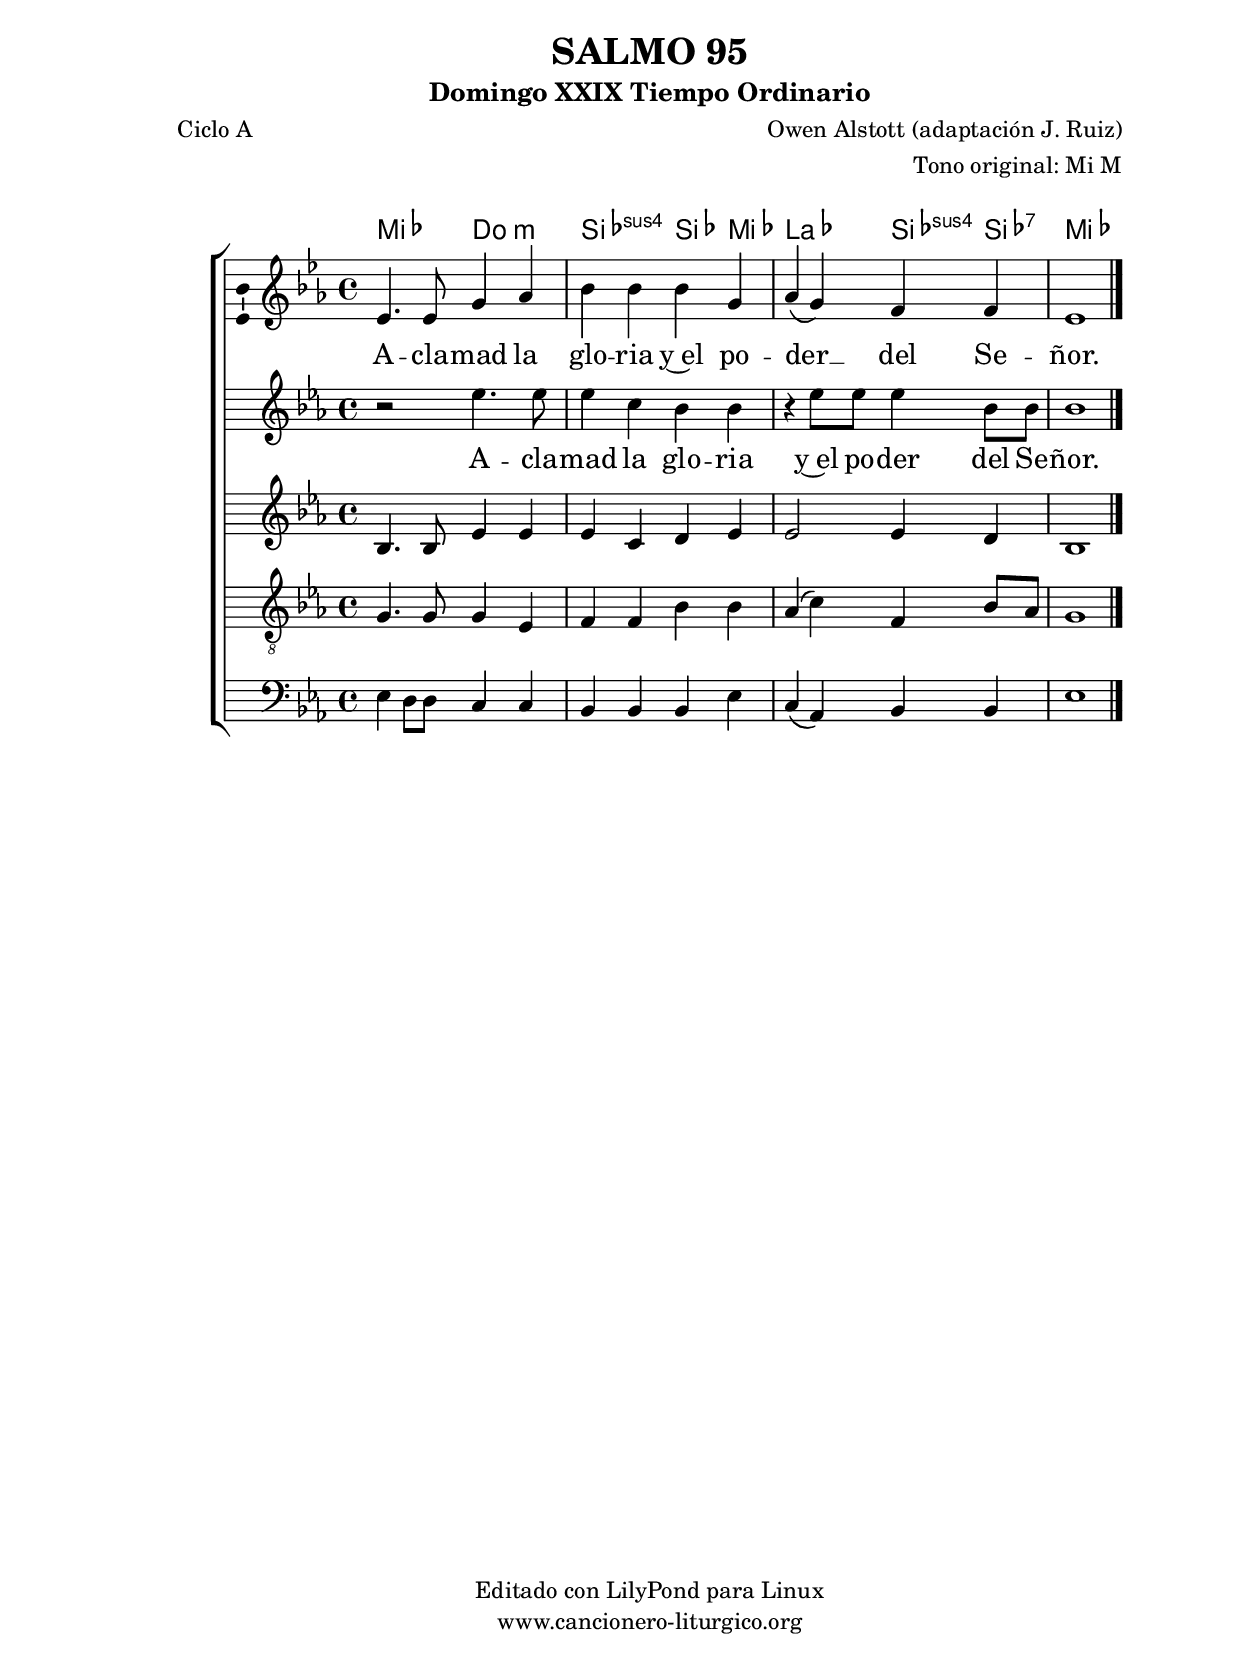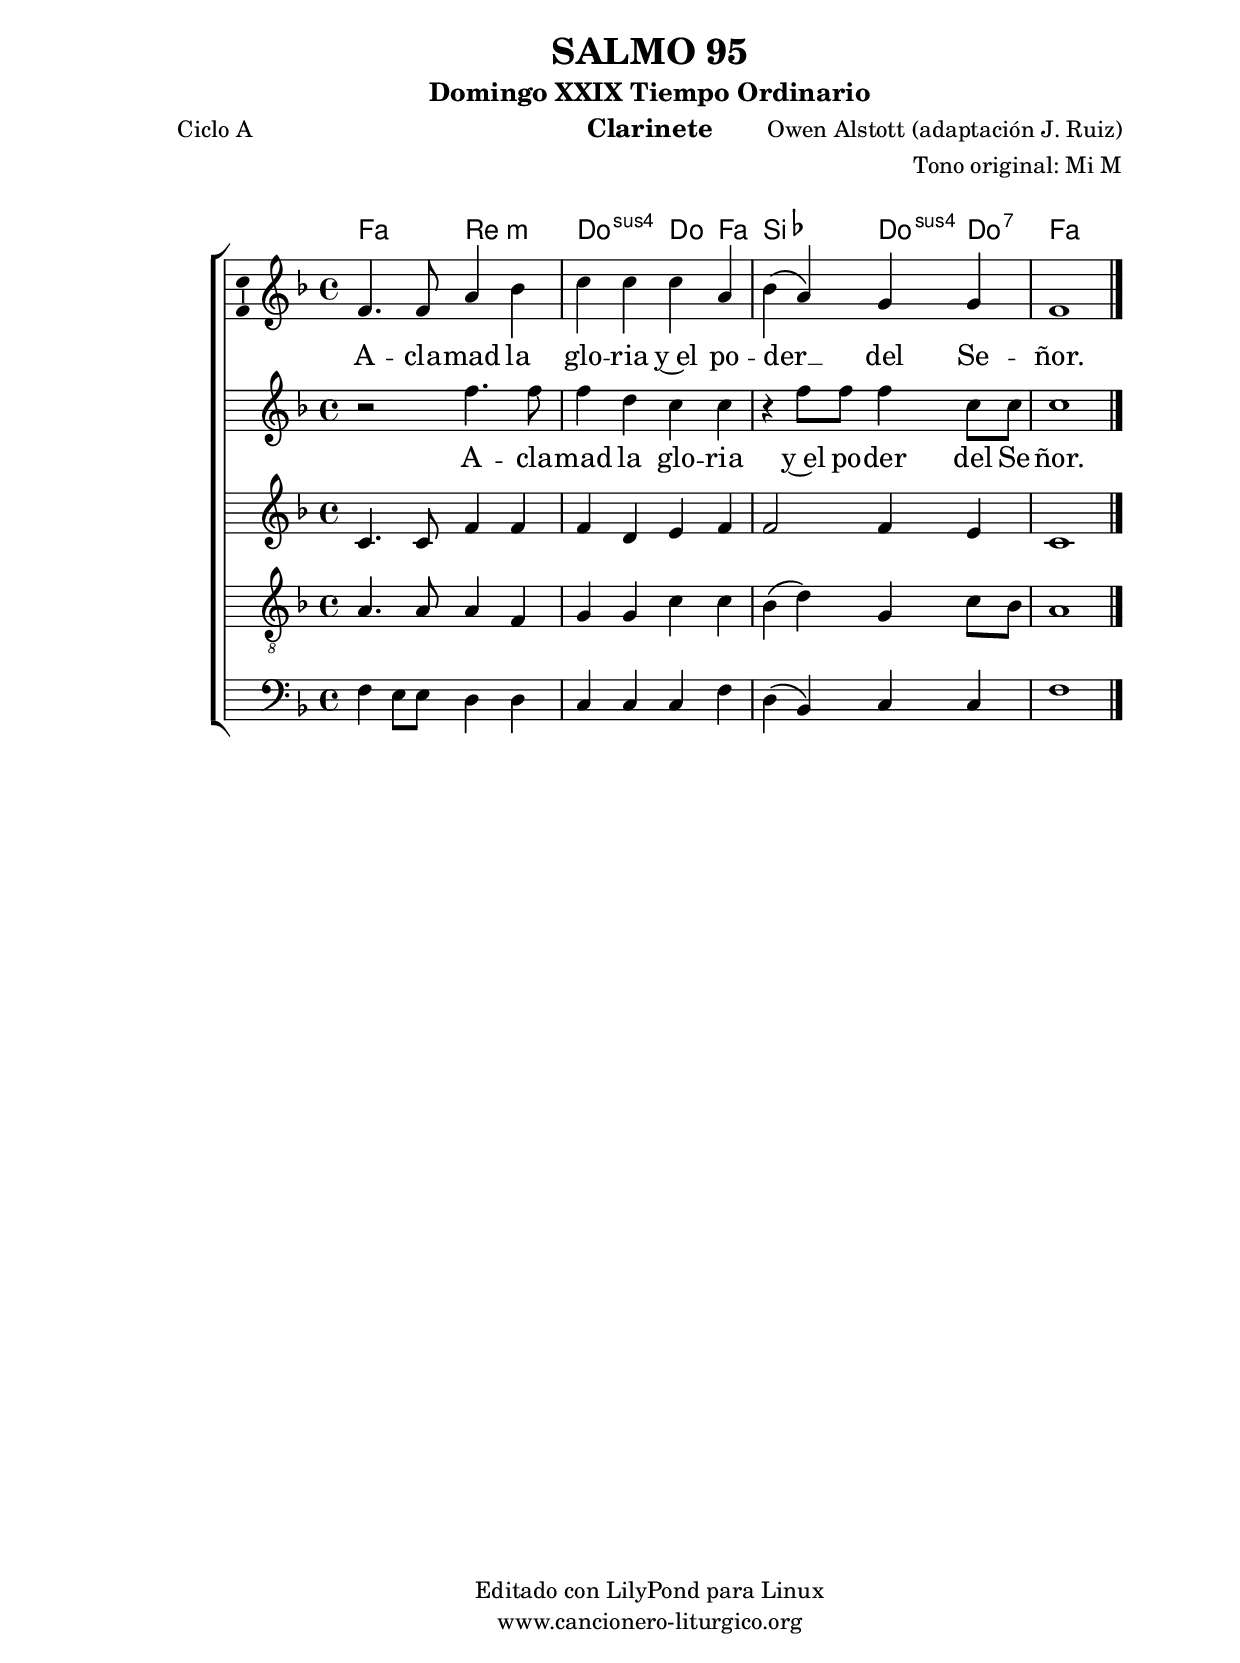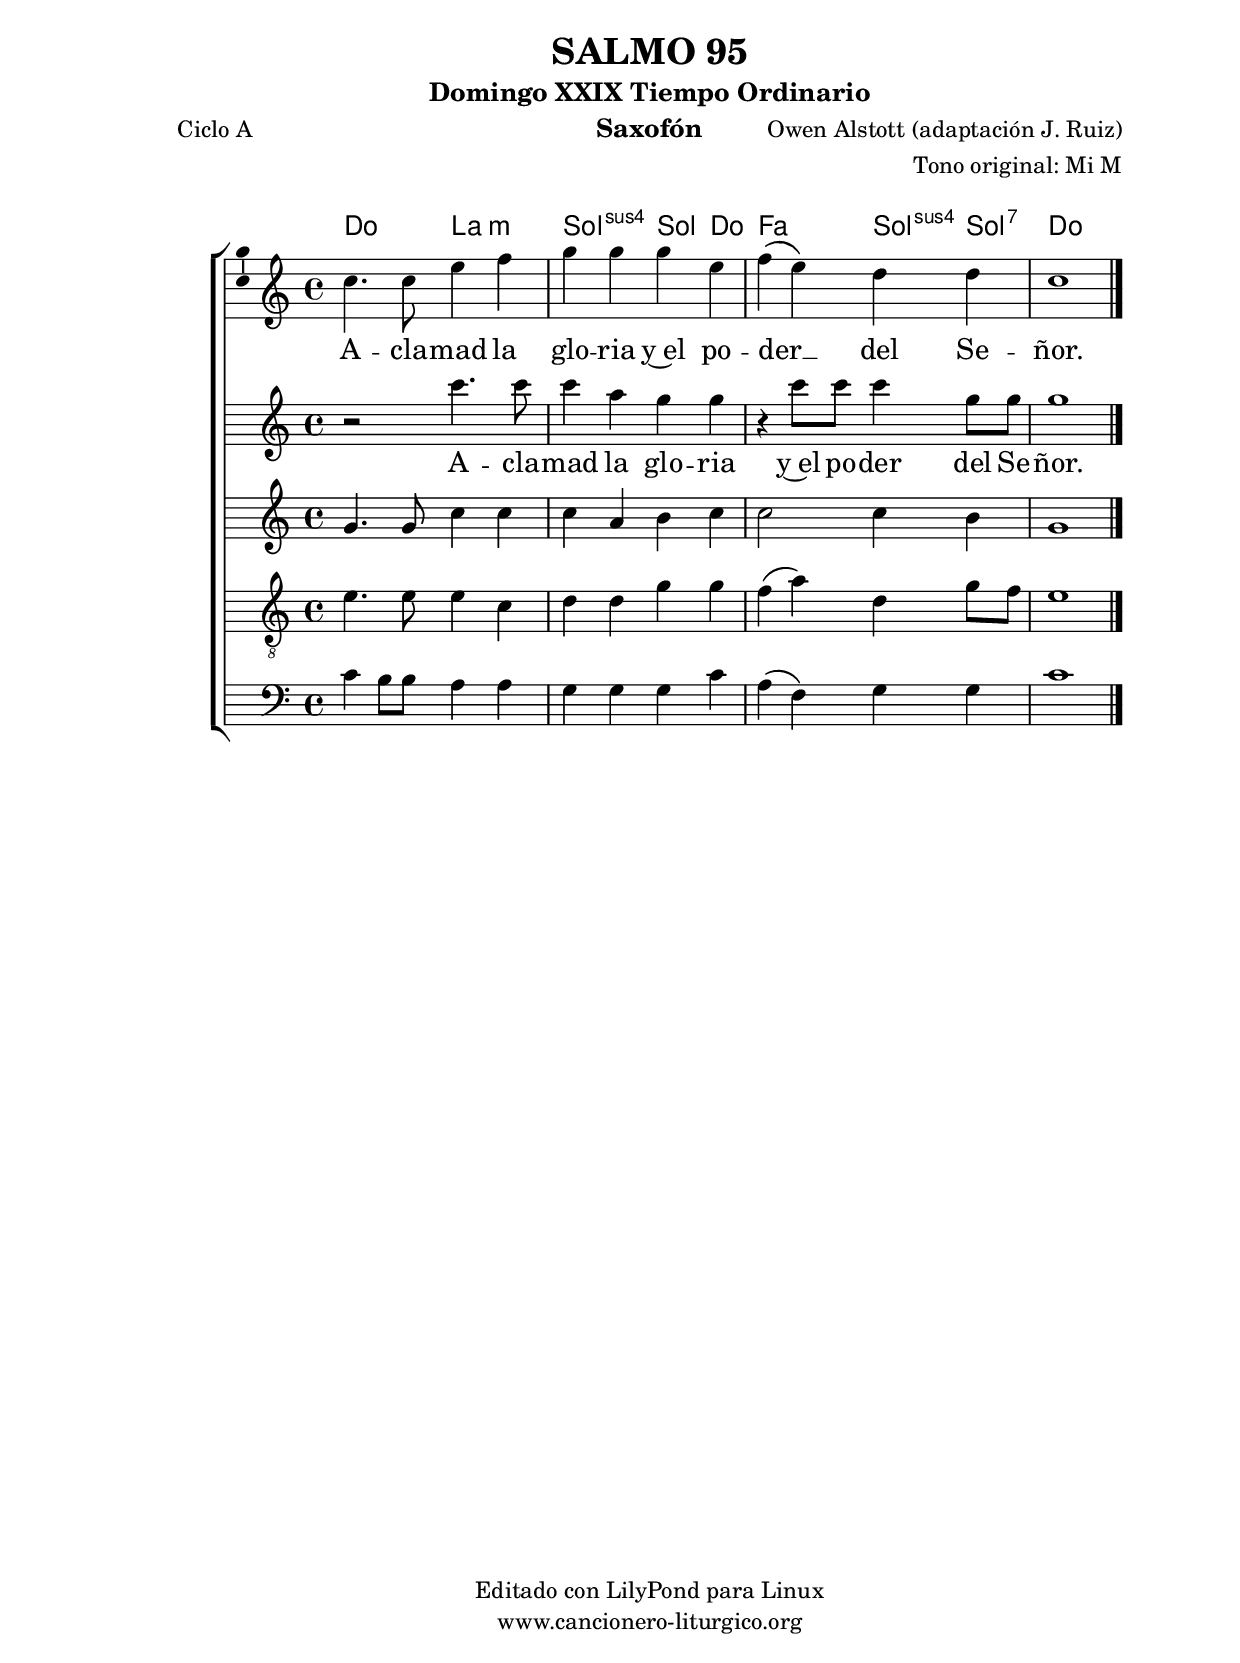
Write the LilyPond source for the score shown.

%
%para convertir .midi en .wav:
%timidity filename.midi -Ow -o finename.wav
%
%
%Para convertir de .wav a .mp3:
%lame -h -m j filename.wav
%
%
%para escuchar el midi:
%timidity nombrefichero.midi
%


%versión de lilypond para la que se ha escrito esta partitura:
\version "2.16.0"

	%Tamaño papel
	#(set-default-paper-size "a4")
	%Tamaño partitura
	#(set-global-staff-size 20)
	%No responde al pulsar sobre una nota
	#(ly:set-option 'point-and-click #f)

%parámetros del encabezamiento:
\header {
	title = "SALMO 95"
	subtitle = "Domingo XXIX Tiempo Ordinario"
	composer = "Owen Alstott (adaptación J. Ruiz)"
	poet = "Ciclo A"
	meter = ""
	arranger = "Tono original: Mi M"
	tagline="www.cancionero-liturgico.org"
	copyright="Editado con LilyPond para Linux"
	tiempo = "Ordinario"
	usos = "Salmo"
	letra = "Aclamad la gloria y el poder del Señor."
	}

%parámetros asociados al papel:
\paper  {
	oddHeaderMarkup = \markup {\fill-line { \on-the-fly #not-first-page \fromproperty #'header:title \on-the-fly #not-first-page \fromproperty #'header:composer }}
	evenHeaderMarkup = \markup {\fill-line { \fromproperty #'header:composer \fromproperty #'header:title }}
	#(set-paper-size "a4")
	print-page-number = ##f
	first-page-number = 1
	print-first-page-number = ##f
%	head-separation = 3.0 \cm
	top-margin = 2.0 \cm
	bottom-margin = 0.5\cm
%%%	bottom-margin = -1.0\cm
	left-margin = 3.0 \cm
	line-width = 16.0 \cm 
	indent = 8\mm
	interscoreline = 2.\mm
	between-system-space = 15\mm
%	para que las partituras no llenen la hoja:
	ragged-bottom = ##t
%	idem para la última hoja:
	ragged-last-bottom = ##f
%	para que las partituras llenen el ancho del papel:
	ragged-last = ##f
	after-title-space = 2.5 \cm
%page-count=1
system-count=1

	%Flexible Vertical Spacing
%	markup-markup-spacing =
%	#'((basic-distance . 15) (minimum-distance . 15) (padding . 3))
	markup-system-spacing =
	#'((basic-distance . 15) (minimum-distance . 15) (padding . 3))
	system-system-spacing =
	#'((basic-distance . 15) (minimum-distance . 15) (padding . 3))
	score-system-spacing =
	#'((basic-distance . 15) (minimum-distance . 15) (padding . 5))
%	top-system-spacing = % header
%	#'((basic-distance . 8) (minimum-distance . 0) (padding . 3))
%	top-markup-spacing =
%	#'((basic-distance . 20) (minimum-distance . 20) (padding . 3))
	last-bottom-spacing = % footer
	#'((basic-distance . 5) (minimum-distance . 5) (padding . 3))
%	score-markup-spacing =
%	#'((basic-distance . 16) (minimum-distance . 13) (padding . 3))

	}


%parámetros que afectan a toda la partitura:
global =  {
	%clave de sol (G):
	\clef G
	%armadura:
	\transpose e ees
	\key e \major
	\tempo 4=110
	\set Score.tempoHideNote = ##t
	}


acordes = {
	\italianChords
	\chordmode {
	\transpose e ees
{
e2 cis:m b:sus4 b4 e a2 b4:sus4 b:7 e1
	}
	}
}


melodia = 
	\transpose e ees
{
	\relative c'{
	\time 4/4

e4. e8 gis4 a
b4 b b gis
a4 \(gis\) fis fis
e1

	\bar "|."
	}
	}


melodiadisc = 
	\transpose e ees
{
	\relative c''{
	\time 4/4

r2 e4. e8
e4 cis b b
r4 e8 e e4 b8 b
b1

	\bar "|."
	}
	}

melodiados = 
	\transpose e ees
{
	\relative c'{
	\time 4/4

b4. b8 e4 e
e4 cis dis e
e2 e4 dis
b1

	\bar "|."
	}
	}


melodiatres = 
	\transpose e ees
{
	\relative c'{

%clave de fa (F):
%\clef F
\clef "G_8"

	\time 4/4

gis4. gis8 gis4 e
fis4 fis b b
a4 \(cis\) fis, b8 a
gis1

	\bar "|."
	}
	}

melodiacuatro = 
	\transpose e ees
{
	\relative c{

%clave de fa (F):
\clef F

	\time 4/4

e4 dis8 dis cis4 cis
b4 b b e
cis4 \(a\) b b
e1

	\bar "|."
	}
	}


texto = \lyricmode {
A -- cla -- mad la glo -- ria y~el po -- der __ _ del Se -- ñor.
	}

textodisc = \lyricmode {
A -- cla -- mad la glo -- ria y~el po -- der del Se -- ñor.
	}


acordesStaff = \context ChordNames = acordesStaff <<
	\set chordChanges = ##t
	\acordes
	>>


vozStaff = \context Voice = vozStaff
\with {\consists "Ambitus_engraver"}
<<
%	\set Staff.instrumentName = ""
%	\set Staff.shortInstrumentName = ""
%	\set Staff.midiInstrument = #"clarinet"
%	\set Staff.midiInstrument = #"cello"
%	\set Staff.midiInstrument = #"flute"
	\set Staff.midiInstrument = #"electric guitar (jazz)"
%	\set Staff.midiInstrument = #"english horn"
%	\set Staff.midiInstrument = #"violin"
%	\set Staff.midiInstrument = #"glockenspiel"
	\set Staff.midiMinimumVolume = #0.7
	\set Staff.midiMaximumVolume = #0.9
	\global
	\melodia
	>>

vozdiscStaff = \context Voice = vozdiscStaff
<<
%	\set Staff.instrumentName = "Saxofón"
%	\set Staff.shortInstrumentName = "S"
	\override Staff.StaffSymbol #'staff-space = #(magstep -0.35)
	\set Staff.midiInstrument = #"violin"
	\set Staff.midiMinimumVolume = #0.4
	\set Staff.midiMaximumVolume = #0.5
%Cambio tono para saxofón (DESDE tono de clarinete)
%El segundo comando escribe la partitura en el tono del saxofón
%El primer comando hace que el fichero midi, a pesar de lo anterior, suene en el mismo tono que el resto de la partitura
%%%%%\transposition f'
%%%%%\transpose d a,
{
	\global
	\melodiadisc
}
	>>

vozdosStaff = \context Voice = vozdosStaff
<<
%	\set Staff.instrumentName = "Clarinete 1"
%	\set Staff.shortInstrumentName = "C1"
	\override Staff.StaffSymbol #'staff-space = #(magstep -0.35)
	\set Staff.midiInstrument = #"english horn"
	\set Staff.midiMinimumVolume = #0.4
	\set Staff.midiMaximumVolume = #0.5
	\global
	\melodiados
	>>

voztresStaff = \context Voice = voztresStaff
<<
%	\set Staff.instrumentName = "Clarinete 2"
%	\set Staff.shortInstrumentName = "C2"
	\override Staff.StaffSymbol #'staff-space = #(magstep -0.35)
	\set Staff.midiInstrument = #"violin"
	\set Staff.midiMinimumVolume = #0.4
	\set Staff.midiMaximumVolume = #0.5
	\global
	\melodiatres
	>>

vozcuatroStaff = \context Voice = vozcuatroStaff
<<
%	\set Staff.instrumentName = "Bajo"
%	\set Staff.shortInstrumentName = "B"
	\override Staff.StaffSymbol #'staff-space = #(magstep -0.35)
	\set Staff.midiInstrument = #"electric bass (finger)"
	\set Staff.midiMinimumVolume = #0.9
	\set Staff.midiMaximumVolume = #0.9
	\global
	\relative c' \melodiacuatro
	>>

textoStaff = \context Lyrics = textoStaff <<
	\lyricsto vozStaff \texto
	>>

textodiscStaff = \context Lyrics = textodiscStaff <<
	\lyricsto vozdiscStaff \textodisc
	>>


\book {
	\score {
		\context ChoirStaff {
%			\override StaffGroup.SystemStartBracket #'collapse-height = #1
%			\override Score.SystemStartBar #'collapse-height = #1
			<<
			\acordesStaff
			\vozStaff
			\textoStaff
			\vozdiscStaff
			\textodiscStaff
			\vozdosStaff
			\voztresStaff
			\vozcuatroStaff
			>>
			}
		\layout {
	    		\context {
				\Lyrics
				\override LyricText #'font-size = #2
				}
	   		 \context {
				\Score
				%fontSize = #3
				\override StaffSymbol #'staff-space = #(magstep +3)
				%\override Beam #'thickness = #0.55
				%\override SpacingSpanner #'spacing-increment = #1.0
				%\override Slur #'height-limit = #1.5
				}
			}
		}
	\score {
		\unfoldRepeats
		\context ChoirStaff {
			<<
			\acordesStaff
			\vozStaff
			\vozdiscStaff
			\vozdosStaff
			\voztresStaff
			\vozcuatroStaff
			>>
			}
		\midi {
	  		\context {
	  			\Score
				tempoWholesPerMinute = #(ly:make-moment 70 4)
				}
			}
		}
	}

%Partitura para clarinete
#(define output-suffix "C")
\book {
	\header{
		instrument = "Clarinete"
		}
	\score {
		\context ChoirStaff {
%			\override StaffGroup.SystemStartBracket #'collapse-height = #1
%			\override Score.SystemStartBar #'collapse-height = #1
\transpose c d
			<<
			\acordesStaff
			\vozStaff
			\textoStaff
			\vozdiscStaff
			\textodiscStaff
			\vozdosStaff
			\voztresStaff
			\vozcuatroStaff
			>>
			}
		\layout {
	    		\context {
				\Lyrics
				\override LyricText #'font-size = #2
				}
	   		 \context {
				\Score
				%fontSize = #3
				\override StaffSymbol #'staff-space = #(magstep +3)
				%\override Beam #'thickness = #0.55
				%\override SpacingSpanner #'spacing-increment = #1.0
				%\override Slur #'height-limit = #1.5
				}
			}
		}
	}

%Partitura para saxofón
#(define output-suffix "S")
\book {
	\header{
		instrument = "Saxofón"
		}
	\score {
		\context ChoirStaff {
%			\override StaffGroup.SystemStartBracket #'collapse-height = #1
%			\override Score.SystemStartBar #'collapse-height = #1
\transpose c a
			<<
			\acordesStaff
			\vozStaff
			\textoStaff
			\vozdiscStaff
			\textodiscStaff
			\vozdosStaff
			\voztresStaff
			\vozcuatroStaff
			>>
			}
		\layout {
	    		\context {
				\Lyrics
				\override LyricText #'font-size = #2
				}
	   		 \context {
				\Score
				%fontSize = #3
				\override StaffSymbol #'staff-space = #(magstep +3)
				%\override Beam #'thickness = #0.55
				%\override SpacingSpanner #'spacing-increment = #1.0
				%\override Slur #'height-limit = #1.5
				}
			}
		}
	}

